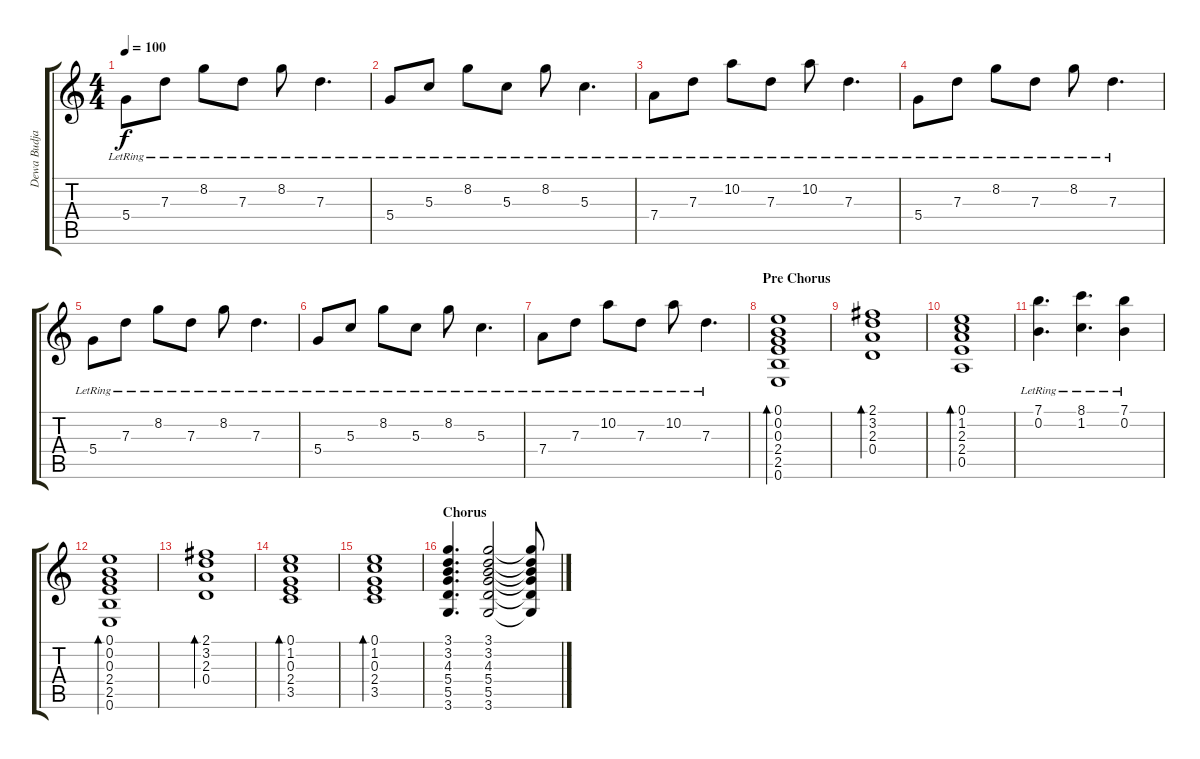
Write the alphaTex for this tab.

\track ("Dewa Budjana" "Dewa Budja") {instrument electricguitarjazz}
\staff {score tabs}
\tuning (E4 B3 G3 D3 A2 E2) {hide}
\ts (4 4)
\tempo 100
\clef g2
\ks c
5.4{lr}.8{dy f} 7.3{lr}.8 8.2{lr}.8 7.3{lr}.8 8.2{lr}.8 7.3{lr}.4{d} |
5.4{lr}.8 5.3{lr}.8 8.2{lr}.8 5.3{lr}.8 8.2{lr}.8 5.3{lr}.4{d} |
7.4{lr}.8 7.3{lr}.8 10.2{lr}.8 7.3{lr}.8 10.2{lr}.8 7.3{lr}.4{d} |
5.4{lr}.8 7.3{lr}.8 8.2{lr}.8 7.3{lr}.8 8.2{lr}.8 7.3{lr}.4{d} |
5.4{lr}.8 7.3{lr}.8 8.2{lr}.8 7.3{lr}.8 8.2{lr}.8 7.3{lr}.4{d} |
5.4{lr}.8 5.3{lr}.8 8.2{lr}.8 5.3{lr}.8 8.2{lr}.8 5.3{lr}.4{d} |
7.4{lr}.8 7.3{lr}.8 10.2{lr}.8 7.3{lr}.8 10.2{lr}.8 7.3{lr}.4{d} |
\section ("" "Pre Chorus")
(0.1 0.2 0.3 2.4 2.5 0.6).1{bd 120} |
(2.1 3.2 2.3 0.4).1{bd 120} |
(0.1 1.2 2.3 2.4 0.5).1{bd 120} |
(7.1{lr} 0.2{lr}).4{d} (8.1{lr} 1.2{lr}).4{d} (7.1{lr} 0.2{lr}).4 |
(0.1 0.2 0.3 2.4 2.5 0.6).1{bd 120} |
(2.1 3.2 2.3 0.4).1{bd 120} |
(0.1 1.2 0.3 2.4 3.5).1{bd 120} |
(0.1 1.2 0.3 2.4 3.5).1{bd 120} |
\section ("" "Chorus")
(3.1 3.2 4.3 5.4 5.5 3.6).4{d} (3.1 3.2 4.3 5.4 5.5 3.6).2 (3.1{t} 3.2{t} 4.3{t} 5.4{t} 5.5{t} 3.6{t}).8
